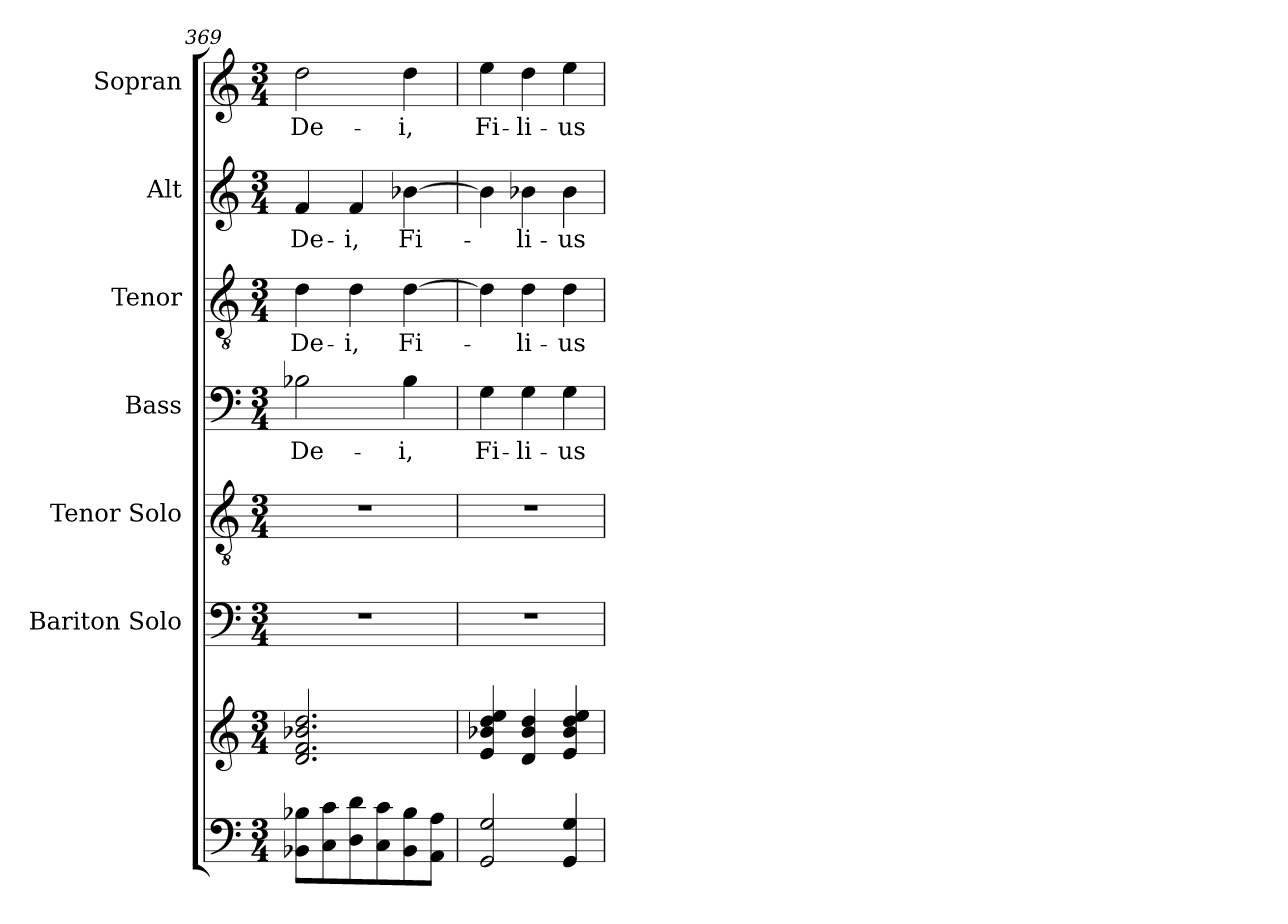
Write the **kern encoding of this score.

**kern	**kern	**kern	**kern	**kern	**text	**kern	**text	**kern	**text	**kern	**text
*part7	*part7	*part6	*part5	*part4	*part4	*part3	*part3	*part2	*part2	*part1	*part1
*staff8	*staff7	*staff6	*staff5	*staff4	*staff4	*staff3	*staff3	*staff2	*staff2	*staff1	*staff1
*	*	*I"Bariton Solo	*I"Tenor Solo	*I"Bass	*	*I"Tenor	*	*I"Alt	*	*I"Sopran	*
*	*	*	*	*I'B.	*	*I'T.	*	*I'A.	*	*I'S.	*
!!LO:PB:g=z
*clefF4	*clefG2	*clefF4	*clefGv2	*clefF4	*	*clefGv2	*	*clefG2	*	*clefG2	*
*k[]	*k[]	*k[]	*k[]	*k[]	*	*k[]	*	*k[]	*	*k[]	*
*C:	*C:	*C:	*C:	*C:	*	*C:	*	*C:	*	*C:	*
*M3/4	*M3/4	*M3/4	*M3/4	*M3/4	*	*M3/4	*	*M3/4	*	*M3/4	*
=369	=369	=369	=369	=369	=369	=369	=369	=369	=369	=369	=369
!	!	!	!	!	!LO:LY:b	!	!LO:LY:b	!	!LO:LY:b	!	!LO:LY:b
8BB-X\ 8B-X\L	2.d/ 2.f/ 2.b-X/ 2.dd/	2.r	2.r	2B-X\	De-	4d\	De-	4f/	De-	2dd\	De-
8C\ 8c\	.	.	.	.	.	.	.	.	.	.	.
!	!	!	!	!	!	!	!LO:LY:b	!	!LO:LY:b	!	!
8D\ 8d\	.	.	.	.	.	4d\	-i,	4f/	-i,	.	.
8C\ 8c\	.	.	.	.	.	.	.	.	.	.	.
!	!	!	!	!	!LO:LY:b	!	!LO:LY:b	!	!LO:LY:b	!	!LO:LY:b
8BB-\ 8B-\	.	.	.	4B-\	-i,	[4d\	Fi-	[4b-X\	Fi-	4dd\	-i,
8AA\ 8A\J	.	.	.	.	.	.	.	.	.	.	.
=370	=370	=370	=370	=370	=370	=370	=370	=370	=370	=370	=370
!	!	!	!	!	!LO:LY:b	!	!	!	!	!	!LO:LY:b
2GG/ 2G/	4e/ 4b-X/ 4dd/ 4ee/	2.r	2.r	4G\	Fi-	4d\]	.	4b-\]	.	4ee\	Fi-
!	!	!	!	!	!LO:LY:b	!	!LO:LY:b	!	!LO:LY:b	!	!LO:LY:b
.	4d/ 4b-/ 4dd/	.	.	4G\	-li-	4d\	-li-	4b-X\	-li-	4dd\	-li-
!	!	!	!	!	!LO:LY:b	!	!LO:LY:b	!	!LO:LY:b	!	!LO:LY:b
4GG/ 4G/	4e/ 4b-/ 4dd/ 4ee/	.	.	4G\	-us	4d\	-us	4b-\	-us	4ee\	-us
=	=	=	=	=	=	=	=	=	=	=	=
*-	*-	*-	*-	*-	*-	*-	*-	*-	*-	*-	*-
